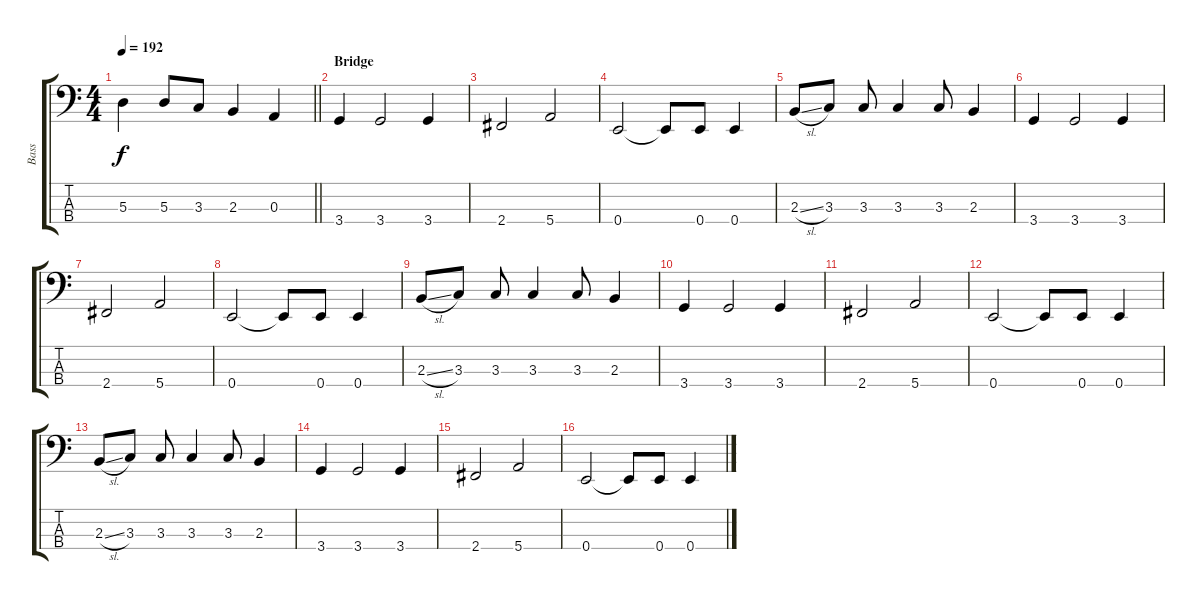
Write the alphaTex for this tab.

\track ("Bass" "Bass") {instrument electricbasspick}
\staff {score tabs}
\tuning (G2 D2 A1 E1) {hide}
\ts (4 4)
\tempo 192
\clef f4
\barLineRight lightlight
\ks c
5.3.4{dy f} 5.3.8 3.3.8 2.3.4 0.3.4 |
\section ("" "Bridge")
3.4.4 3.4.2 3.4.4 |
2.4.2 5.4.2 |
0.4.2 0.4{t}.8 0.4.8 0.4.4 |
2.3{sl}.8 3.3.8 3.3.8 3.3.4 3.3.8 2.3.4 |
3.4.4 3.4.2 3.4.4 |
2.4.2 5.4.2 |
0.4.2 0.4{t}.8 0.4.8 0.4.4 |
2.3{sl}.8 3.3.8 3.3.8 3.3.4 3.3.8 2.3.4 |
3.4.4 3.4.2 3.4.4 |
2.4.2 5.4.2 |
0.4.2 0.4{t}.8 0.4.8 0.4.4 |
2.3{sl}.8 3.3.8 3.3.8 3.3.4 3.3.8 2.3.4 |
3.4.4 3.4.2 3.4.4 |
2.4.2 5.4.2 |
0.4.2 0.4{t}.8 0.4.8 0.4.4
